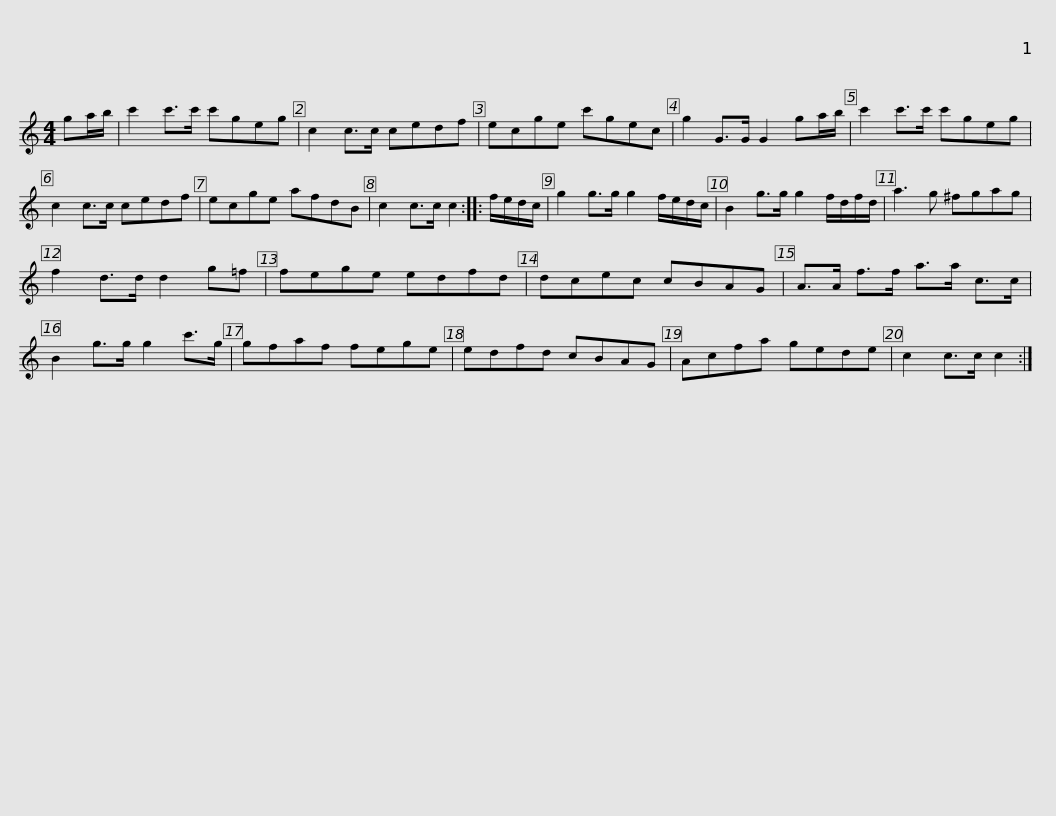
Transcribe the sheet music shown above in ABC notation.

X:1
L:1/8
M:4/4
I:linebreak $
K:C
V:1 treble
V:1
 ga/b/ | c'2 c'>c' c'geg | c2 c>c cedf | ecge c'gec | g2 G>G G2 ga/b/ | %5
 c'2 c'>c' c'geg |$ c2 c>c cedf | ecge afdB | c2 c>c c2 :: f/e/d/c/ | %10
 g2 g>g g2 f/e/d/c/ | B2 g>g g2 f/d/f/d/ |$ a3 g ^fgag | f2 d>d d2 g=f | fege edfd | %15
 dcec cBAG | A>A f>f a>a c>c |$ B2 g>g g2 c'>g | gfaf fege | edfd cBAG | %20
 Acfa gede | c2 c>c c2 :| %22
